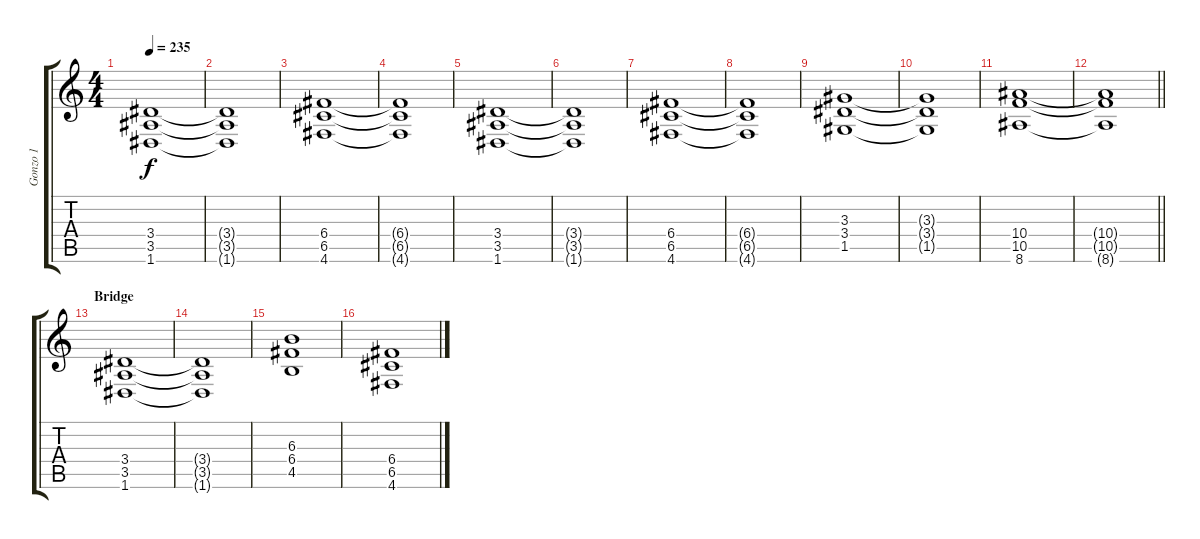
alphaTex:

\track ("Gonzo 1" "Gonzo 1") {instrument distortionguitar}
\staff {score tabs}
\tuning (D4 A3 F3 C3 G2 D2) {hide}
\ts (4 4)
\tempo 235
\clef g2
\ks c
(3.4 3.5 1.6).1{dy f} |
(3.4{t} 3.5{t} 1.6{t}).1 |
(6.4 6.5 4.6).1 |
(6.4{t} 6.5{t} 4.6{t}).1 |
(3.4 3.5 1.6).1 |
(3.4{t} 3.5{t} 1.6{t}).1 |
(6.4 6.5 4.6).1 |
(6.4{t} 6.5{t} 4.6{t}).1 |
(3.3 3.4 1.5).1 |
(3.3{t} 3.4{t} 1.5{t}).1 |
(10.4 10.5 8.6).1 |
\barLineRight lightlight
(10.4{t} 10.5{t} 8.6{t}).1 |
\section ("" "Bridge")
(3.4 3.5 1.6).1{volume 11} |
(3.4{t} 3.5{t} 1.6{t}).1 |
(6.3 6.4 4.5).1 |
(6.4 6.5 4.6).1
